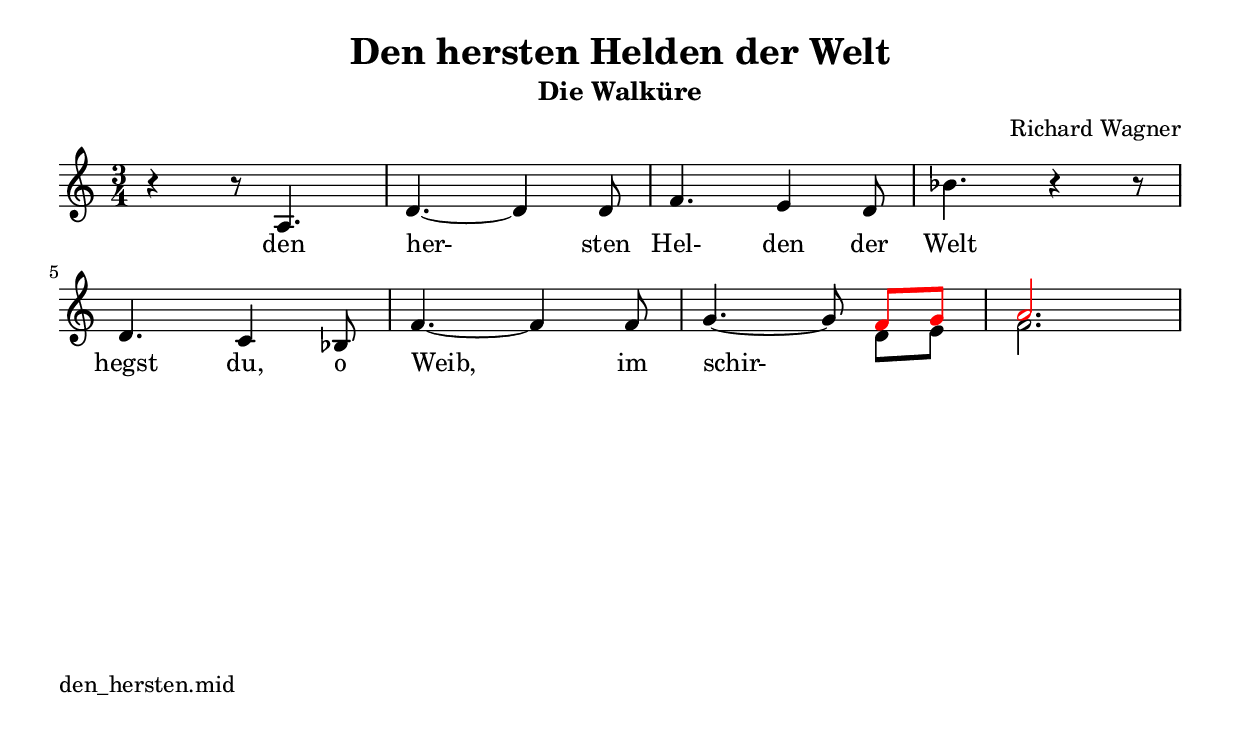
\version "2.24.3"
\bookpart {
  \tocItem \markup  "Den hersten Helden der Welt"
  \header {
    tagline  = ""
    title    = "Den hersten Helden der Welt"
    subtitle = "Die Walküre"
    composer = "Richard Wagner"
  }
\score{ 
  \transpose g a,{
  \time 3/4
  \key g \minor
    r4 r8 g'4. | c''4.~c''4 c''8 | ees''4. d''4 c''8 | aes''4. r4 r8 | \break
%                                                              r4 r8   pausen fehlen im original
    c''4. bes'4 aes'8 | ees''4.~ees''4 ees''8  |
    f''4.~f''8
    <<
       {
            \override NoteHead.color = #black
            \stemDown c''8
            \stemDown d''8
            \stemDown ees''2.
       }
       \\         
       {
            \override NoteHead.color = #red
  	    \override Stem.color = #red
	    \override Beam.color = #red
	    \override Accidental.color = #red
            \stemUp ees''8
            \stemUp f''8
            \stemUp g''2.
       }
    >>
  }
  \addlyrics {
    den  her- sten Hel- den der Welt
    hegst du, o Weib, im schir- men- den Schoß!
  } 
  \midi {\tempo 4=120}
  \layout { indent = 0 }
 }
 \markup{
  \vspace #10
  \with-url #"http:///edgar-saenger.eu/musik/vermischtes/src/den_hersten/den_hersten.mid" {den_hersten.mid}
 }
}